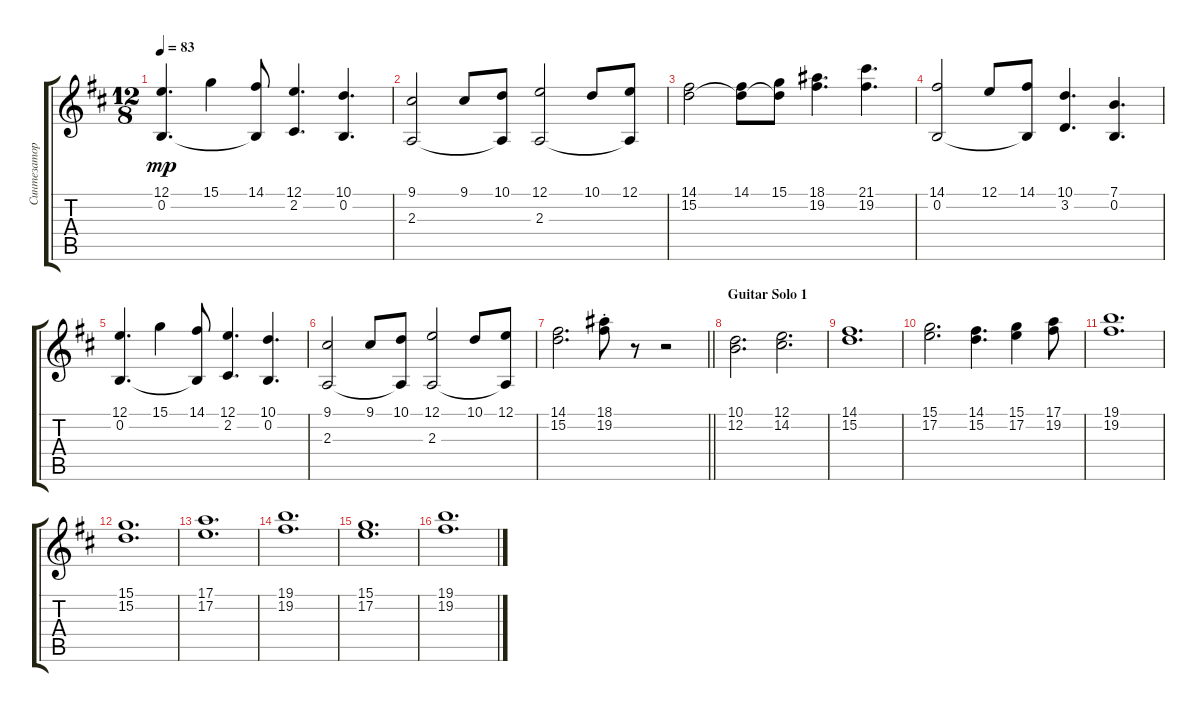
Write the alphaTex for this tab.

\track ("Синтезатор" "Синтезатор") {instrument rockorgan}
\staff {score tabs}
\tuning (E4 B3 G3 D3 A2 E2) {hide}
\ts (12 8)
\tempo 83
\clef g2
\ks bminor
(12.1 0.2).4{d dy mp} 15.1.4 (14.1 0.2{t}).8 (12.1 2.2).4{d} (10.1 0.2).4{d} |
(9.1 2.3).2 9.1.8 (10.1 2.3{t}).8 (12.1 2.3).2 10.1.8 (12.1 2.3{t}).8 |
(14.1 15.2).2 (14.1 15.2{t}).8 (15.1 15.2{t}).8 (18.1 19.2).4{d} (21.1 19.2).4{d} |
(14.1 0.2).2 12.1.8 (14.1 0.2{t}).8 (10.1 3.2).4{d} (7.1 0.2).4{d} |
(12.1 0.2).4{d} 15.1.4 (14.1 0.2{t}).8 (12.1 2.2).4{d} (10.1 0.2).4{d} |
(9.1 2.3).2 9.1.8 (10.1 2.3{t}).8 (12.1 2.3).2 10.1.8 (12.1 2.3{t}).8 |
\barLineRight lightlight
(14.1 15.2).2{d} (18.1{st} 19.2{st}).8 r.8 r.2 |
\section ("" "Guitar Solo 1")
(10.1 12.2).2{d} (12.1 14.2).2{d} |
(14.1 15.2).1{d} |
(15.1 17.2).2{d} (14.1 15.2).4{d} (15.1 17.2).4 (17.1 19.2).8 |
(19.1 19.2).1{d} |
(15.1 15.2).1{d} |
(17.1 17.2).1{d} |
(19.1 19.2).1{d} |
(15.1 17.2).1{d} |
(19.1 19.2).1{d}
